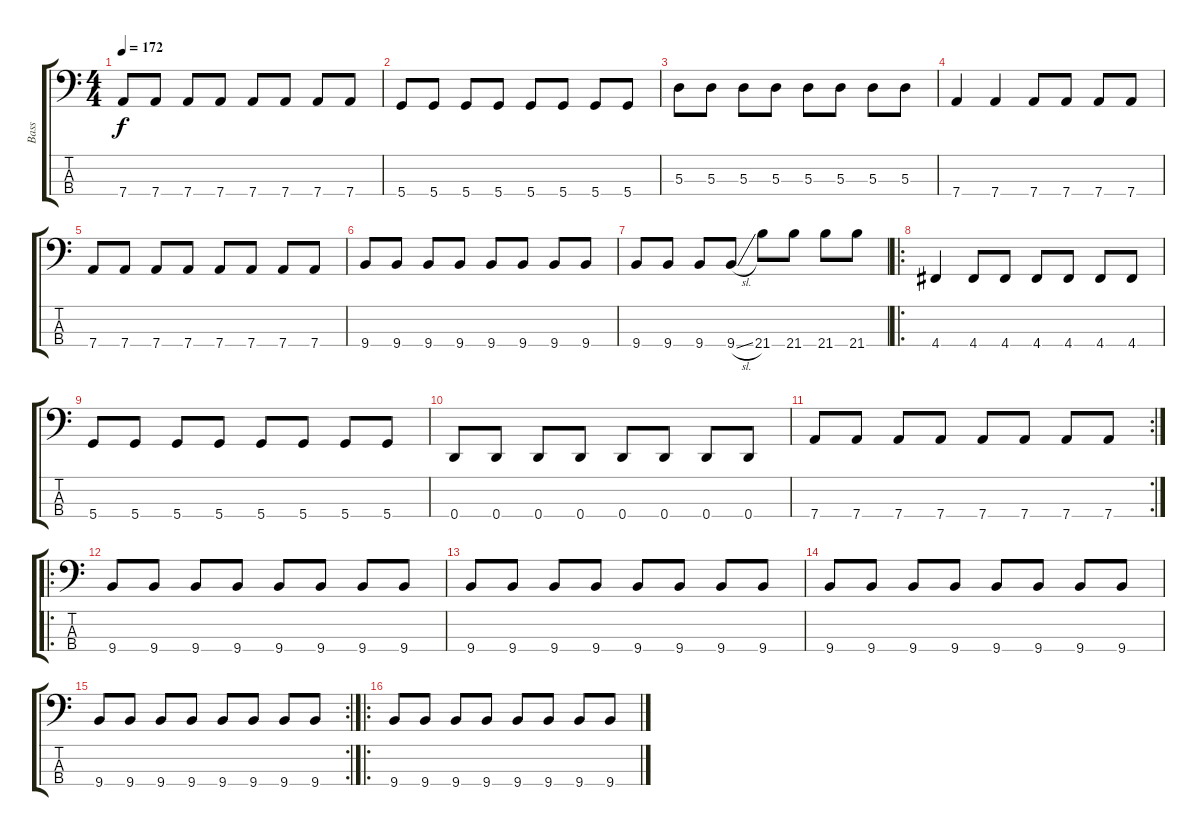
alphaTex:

\track ("Bass" "Bass") {instrument electricbasspick}
\staff {score tabs}
\tuning (G2 D2 A1 D1) {hide}
\ts (4 4)
\tempo 172
\clef f4
\ks c
7.4.8{dy f} 7.4.8 7.4.8 7.4.8 7.4.8 7.4.8 7.4.8 7.4.8 |
5.4.8 5.4.8 5.4.8 5.4.8 5.4.8 5.4.8 5.4.8 5.4.8 |
5.3.8 5.3.8 5.3.8 5.3.8 5.3.8 5.3.8 5.3.8 5.3.8 |
7.4.4 7.4.4 7.4.8 7.4.8 7.4.8 7.4.8 |
7.4.8 7.4.8 7.4.8 7.4.8 7.4.8 7.4.8 7.4.8 7.4.8 |
9.4.8 9.4.8 9.4.8 9.4.8 9.4.8 9.4.8 9.4.8 9.4.8 |
9.4.8 9.4.8 9.4.8 9.4{sl}.8 21.4.8 21.4.8 21.4.8 21.4.8 |
\ro
4.4.4 4.4.8 4.4.8 4.4.8 4.4.8 4.4.8 4.4.8 |
5.4.8 5.4.8 5.4.8 5.4.8 5.4.8 5.4.8 5.4.8 5.4.8 |
0.4.8 0.4.8 0.4.8 0.4.8 0.4.8 0.4.8 0.4.8 0.4.8 |
\rc 2
7.4.8 7.4.8 7.4.8 7.4.8 7.4.8 7.4.8 7.4.8 7.4.8 |
\ro
9.4.8 9.4.8 9.4.8 9.4.8 9.4.8 9.4.8 9.4.8 9.4.8 |
9.4.8 9.4.8 9.4.8 9.4.8 9.4.8 9.4.8 9.4.8 9.4.8 |
9.4.8 9.4.8 9.4.8 9.4.8 9.4.8 9.4.8 9.4.8 9.4.8 |
\rc 2
9.4.8 9.4.8 9.4.8 9.4.8 9.4.8 9.4.8 9.4.8 9.4.8 |
\ro
9.4.8 9.4.8 9.4.8 9.4.8 9.4.8 9.4.8 9.4.8 9.4.8
